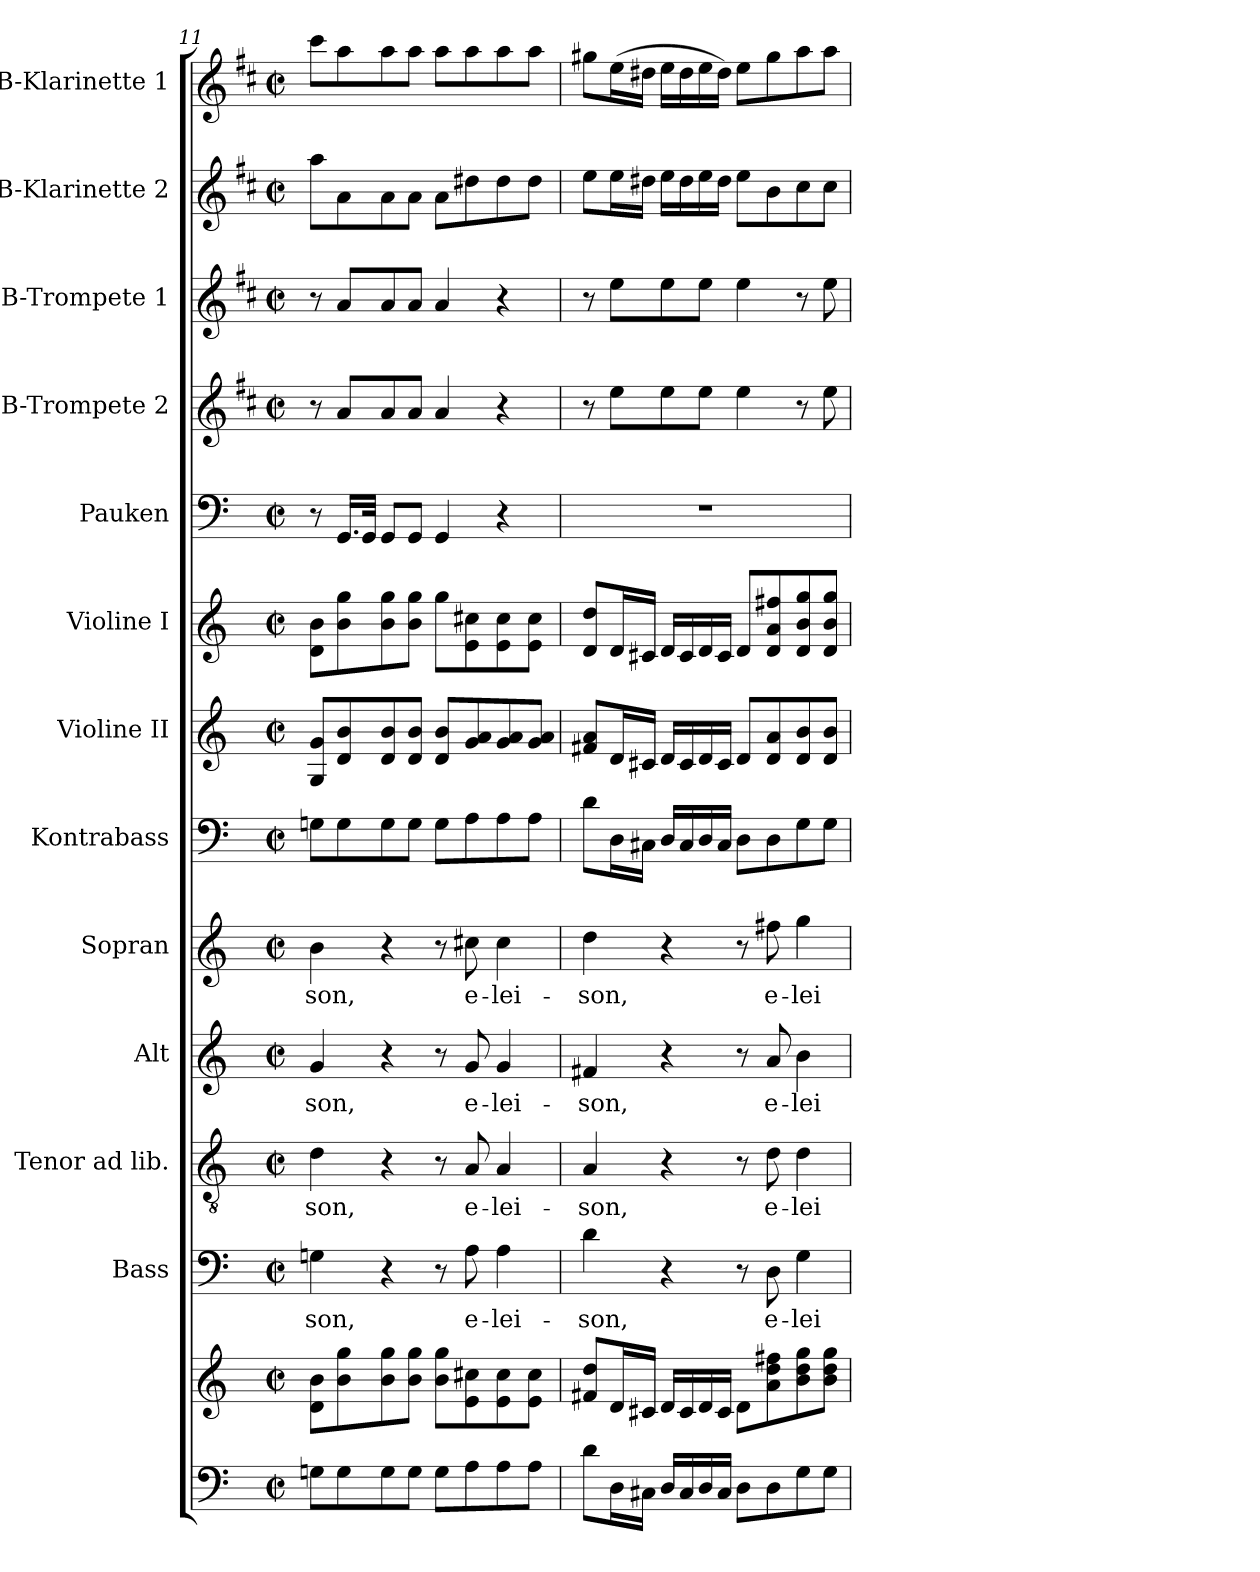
**kern	**kern	**kern	**text	**kern	**text	**kern	**text	**kern	**text	**kern	**kern	**kern	**kern	**kern	**kern	**kern	**kern
*part13	*part13	*part12	*part12	*part11	*part11	*part10	*part10	*part9	*part9	*part8	*part7	*part6	*part5	*part4	*part3	*part2	*part1
*staff14	*staff13	*staff12	*staff12	*staff11	*staff11	*staff10	*staff10	*staff9	*staff9	*staff8	*staff7	*staff6	*staff5	*staff4	*staff3	*staff2	*staff1
*	*	*I"Bass	*	*I"Tenor ad lib.	*	*I"Alt	*	*I"Sopran	*	*I"Kontrabass	*I"Violine II	*I"Violine I	*I"Pauken	*I"B-Trompete 2	*I"B-Trompete 1	*I"B-Klarinette 2	*I"B-Klarinette 1
*	*	*I'B.	*	*I'T.	*	*I'A.	*	*I'S.	*	*I'Kb.	*I'Vl. II	*I'Vl. I	*I'Pk.	*I'Trp. 2	*I'Trp. 1	*I'B Kl. 2	*I'B Kl. 1
*clefF4	*clefG2	*clefF4	*	*clefGv2	*	*clefG2	*	*clefG2	*	*clefF4	*clefG2	*clefG2	*clefF4	*clefG2	*clefG2	*clefG2	*clefG2
*	*	*	*	*	*	*	*	*	*	*ITrd7c12	*	*	*	*ITrd1c2	*ITrd1c2	*ITrd1c2	*ITrd1c2
*k[]	*k[]	*k[]	*	*k[]	*	*k[]	*	*k[]	*	*k[]	*k[]	*k[]	*k[]	*k[]	*k[]	*k[]	*k[]
*C:	*C:	*C:	*	*C:	*	*C:	*	*C:	*	*C:	*C:	*C:	*C:	*C:	*C:	*C:	*C:
*M2/2	*M2/2	*M2/2	*	*M2/2	*	*M2/2	*	*M2/2	*	*M2/2	*M2/2	*M2/2	*M2/2	*M2/2	*M2/2	*M2/2	*M2/2
*met(c|)	*met(c|)	*met(c|)	*	*met(c|)	*	*met(c|)	*	*met(c|)	*	*met(c|)	*met(c|)	*met(c|)	*met(c|)	*met(c|)	*met(c|)	*met(c|)	*met(c|)
=11	=11	=11	=11	=11	=11	=11	=11	=11	=11	=11	=11	=11	=11	=11	=11	=11	=11
!	!	!	!LO:LY:b	!	!LO:LY:b	!	!LO:LY:b	!	!LO:LY:b	!	!	!	!	!	!	!	!
8Gn\L	8d\ 8b\L	4Gn\	-son,	4d\	-son,	4g/	-son,	4b\	-son,	8GGn\L	8G/ 8g/L	8d\ 8b\L	8r	8r	8r	8gg\L	8bb\L
8G\	8b\ 8gg\	.	.	.	.	.	.	.	.	8GG\	8d/ 8b/	8b\ 8gg\	16.GG/LL	8g/L	8g/L	8g\	8gg\
.	.	.	.	.	.	.	.	.	.	.	.	.	32GG/JJk	.	.	.	.
8G\	8b\ 8gg\	4r	.	4r	.	4r	.	4r	.	8GG\	8d/ 8b/	8b\ 8gg\	8GG/L	8g/	8g/	8g\	8gg\
8G\J	8b\ 8gg\J	.	.	.	.	.	.	.	.	8GG\J	8d/ 8b/J	8b\ 8gg\J	8GG/J	8g/J	8g/J	8g\J	8gg\J
8G\L	8b\ 8gg\L	8r	.	8r	.	8r	.	8r	.	8GG\L	8d/ 8b/L	8gg\L	4GG/	4g/	4g/	8g\L	8gg\L
!	!	!	!LO:LY:b	!	!LO:LY:b	!	!LO:LY:b	!	!LO:LY:b	!	!	!	!	!	!	!	!
8A\	8e\ 8cc#X\	8A\	e-	8A/	e-	8g/	e-	8cc#X\	e-	8AA\	8g/ 8a/	8e\ 8cc#X\	.	.	.	8cc#X\	8gg\
!	!	!	!LO:LY:b	!	!LO:LY:b	!	!LO:LY:b	!	!LO:LY:b	!	!	!	!	!	!	!	!
8A\	8e\ 8cc#\	4A\	-lei-	4A/	-lei-	4g/	-lei-	4cc#\	-lei-	8AA\	8g/ 8a/	8e\ 8cc#\	4r	4r	4r	8cc#\	8gg\
8A\J	8e\ 8cc#\J	.	.	.	.	.	.	.	.	8AA\J	8g/ 8a/J	8e\ 8cc#\J	.	.	.	8cc#\J	8gg\J
!!LO:PB:g=z
=12	=12	=12	=12	=12	=12	=12	=12	=12	=12	=12	=12	=12	=12	=12	=12	=12	=12
!	!	!	!LO:LY:b	!	!LO:LY:b	!	!LO:LY:b	!	!LO:LY:b	!	!	!	!	!	!	!	!
8d\L	8f#X/ 8dd/L	4d\	-son,	4A/	-son,	4f#X/	-son,	4dd\	-son,	8D\L	8f#X/ 8a/L	8d/ 8dd/L	1r	8r	8r	8dd\L	8ff#X\L
16D\L	16d/L	.	.	.	.	.	.	.	.	16DD\L	16d/L	16d/L	.	8dd\L	8dd\L	16dd\L	(>16dd\L
16C#X\JJ	16c#X/JJ	.	.	.	.	.	.	.	.	16CC#X\JJ	16c#X/JJ	16c#X/JJ	.	.	.	16cc#X\JJ	16cc#X\JJ
16D/LL	16d/LL	4r	.	4r	.	4r	.	4r	.	16DD/LL	16d/LL	16d/LL	.	8dd\	8dd\	16dd\LL	16dd\LL
16C#/	16c#/	.	.	.	.	.	.	.	.	16CC#/	16c#/	16c#/	.	.	.	16cc#\	16cc#\
16D/	16d/	.	.	.	.	.	.	.	.	16DD/	16d/	16d/	.	8dd\J	8dd\J	16dd\	16dd\
16C#/JJ	16c#/JJ	.	.	.	.	.	.	.	.	16CC#/JJ	16c#/JJ	16c#/JJ	.	.	.	16cc#\JJ	16cc#\JJ)
8D\L	8d\L	8r	.	8r	.	8r	.	8r	.	8DD\L	8d/L	8d/L	.	4dd\	4dd\	8dd\L	8dd\L
!	!	!	!LO:LY:b	!	!LO:LY:b	!	!LO:LY:b	!	!LO:LY:b	!	!	!	!	!	!	!	!
8D\	8a\ 8dd\ 8ff#X\	8D\	e-	8d\	e-	8a/	e-	8ff#X\	e-	8DD\	8d/ 8a/	8d/ 8a/ 8ff#X/	.	.	.	8a\	8ff#\
!	!	!	!LO:LY:b	!	!LO:LY:b	!	!LO:LY:b	!	!LO:LY:b	!	!	!	!	!	!	!	!
8G\	8b\ 8dd\ 8gg\	4G\	-lei-	4d\	-lei-	4b\	-lei-	4gg\	-lei-	8GG\	8d/ 8b/	8d/ 8b/ 8gg/	.	8r	8r	8b\	8gg\
8G\J	8b\ 8dd\ 8gg\J	.	.	.	.	.	.	.	.	8GG\J	8d/ 8b/J	8d/ 8b/ 8gg/J	.	8dd\	8dd\	8b\J	8gg\J
=	=	=	=	=	=	=	=	=	=	=	=	=	=	=	=	=	=
*-	*-	*-	*-	*-	*-	*-	*-	*-	*-	*-	*-	*-	*-	*-	*-	*-	*-
